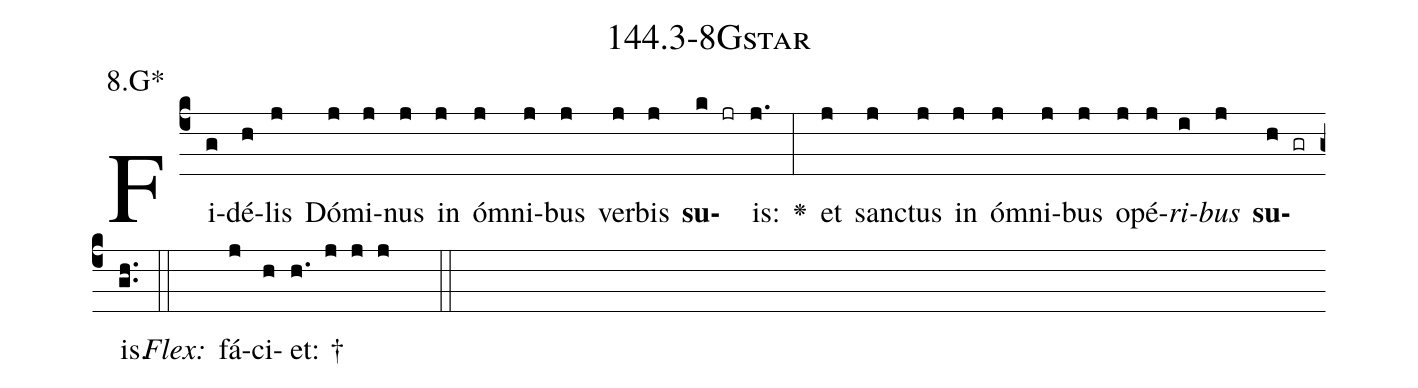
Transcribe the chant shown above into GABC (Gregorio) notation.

name: 144.3-8Gstar;
annotation: 8.G*;
%%
(c4)Fi(g)dé(h)lis(j) Dó(j)mi(j)nus(j) in(j) óm(j)ni(j)bus(j) ver(j)bis(j) <b>su</b>(k jr)is:(j.) <v>\greheightstar</v>(:) et(j) sanc(j)tus(j) in(j) óm(j)ni(j)bus(j) o(j)pé(j)<i>ri</i>(i)<i>bus</i>(j) <b>su</b>(h gr)is.(gh..) (::)
<i>Flex:</i>()  fá(j)ci(h)et: †(h. j j j  ::)

%E(j) u(j) o(i) u(j) a(h) e.(gh..) (::)
